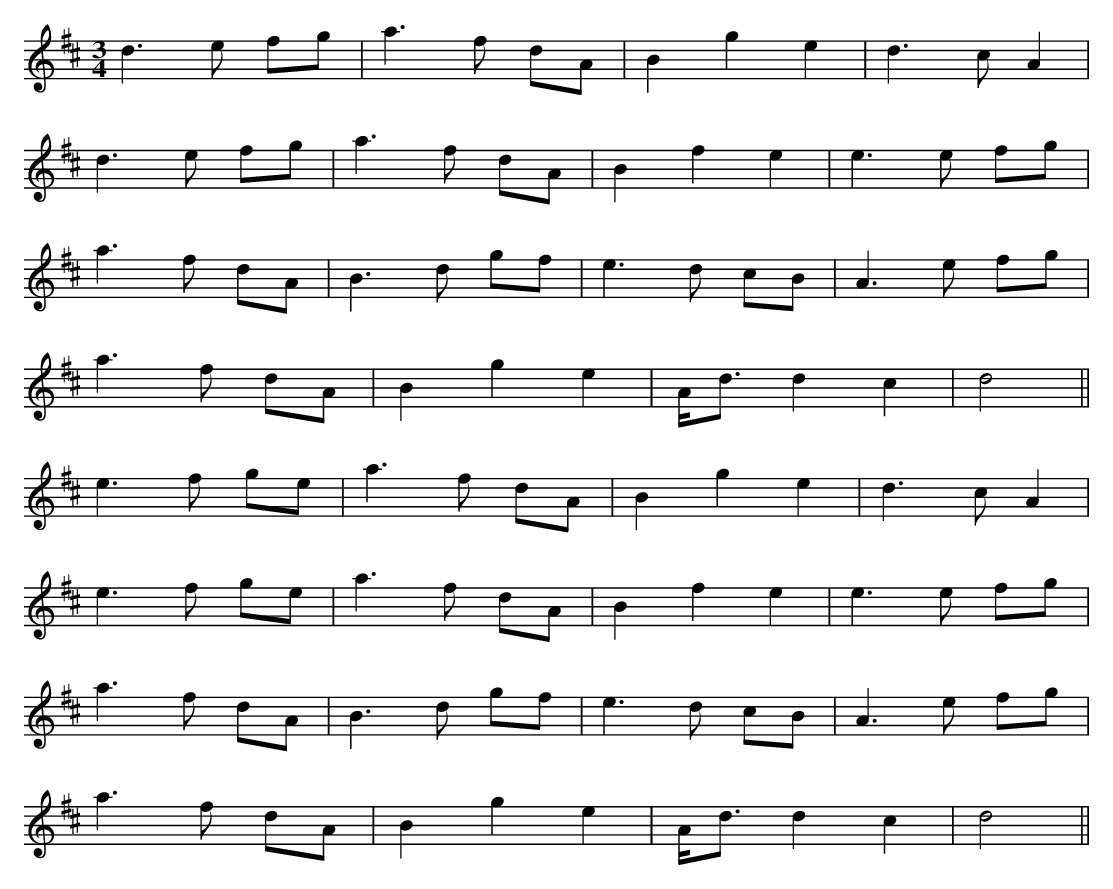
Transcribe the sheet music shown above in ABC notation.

X:1
M:3/4
K:D
d3e fg|a3f dA|B2 g2 e2|d3c A2|
d3e fg|a3f dA|B2 f2 e2|e3e fg|
a3f dA|B3d gf|e3d cB|A3e fg|
a3f dA|B2 g2 e2|A<d d2 c2|d4||
e3f ge|a3f dA|B2 g2 e2|d3c A2|
e3f ge|a3f dA|B2 f2 e2|e3e fg|
a3f dA|B3d gf|e3d cB|A3e fg|
a3f dA|B2 g2 e2|A<d d2 c2|d4||
